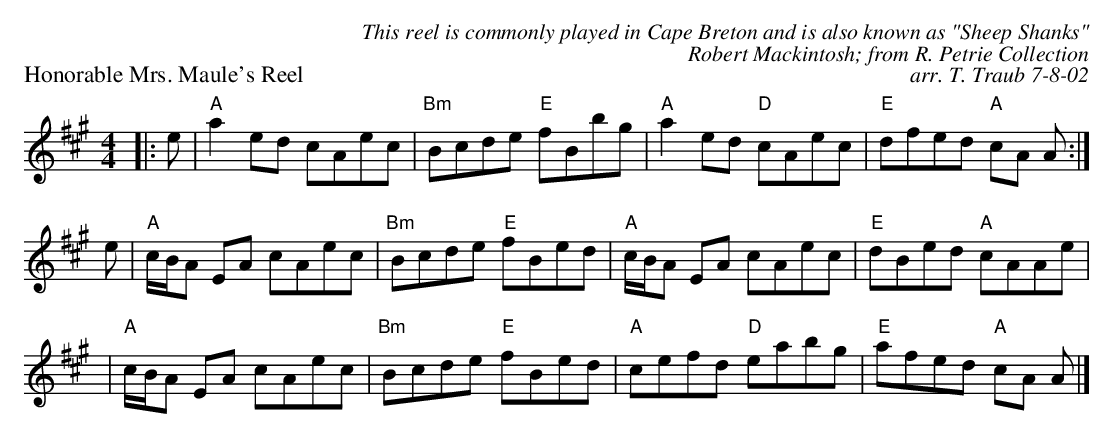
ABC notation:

X:1
P: Honorable Mrs. Maule's Reel
C: This reel is commonly played in Cape Breton and is also known as "Sheep Shanks"
C: Robert Mackintosh; from R. Petrie Collection
C: arr. T. Traub 7-8-02
M: 4/4
K: A
L: 1/8
|: e|"A"a2 ed cAec|"Bm"Bcde "E"fBbg|"A"a2 ed "D"cAec|"E"dfed "A"cA A :|
e |"A"c/B/A EA cAec| "Bm"Bcde "E"fBed|"A"c/B/A EA cAec|"E"dBed "A"cAAe|
|"A"c/B/A EA cAec| "Bm"Bcde "E"fBed|"A"cefd "D"eabg|"E"afed "A"cA A|]
